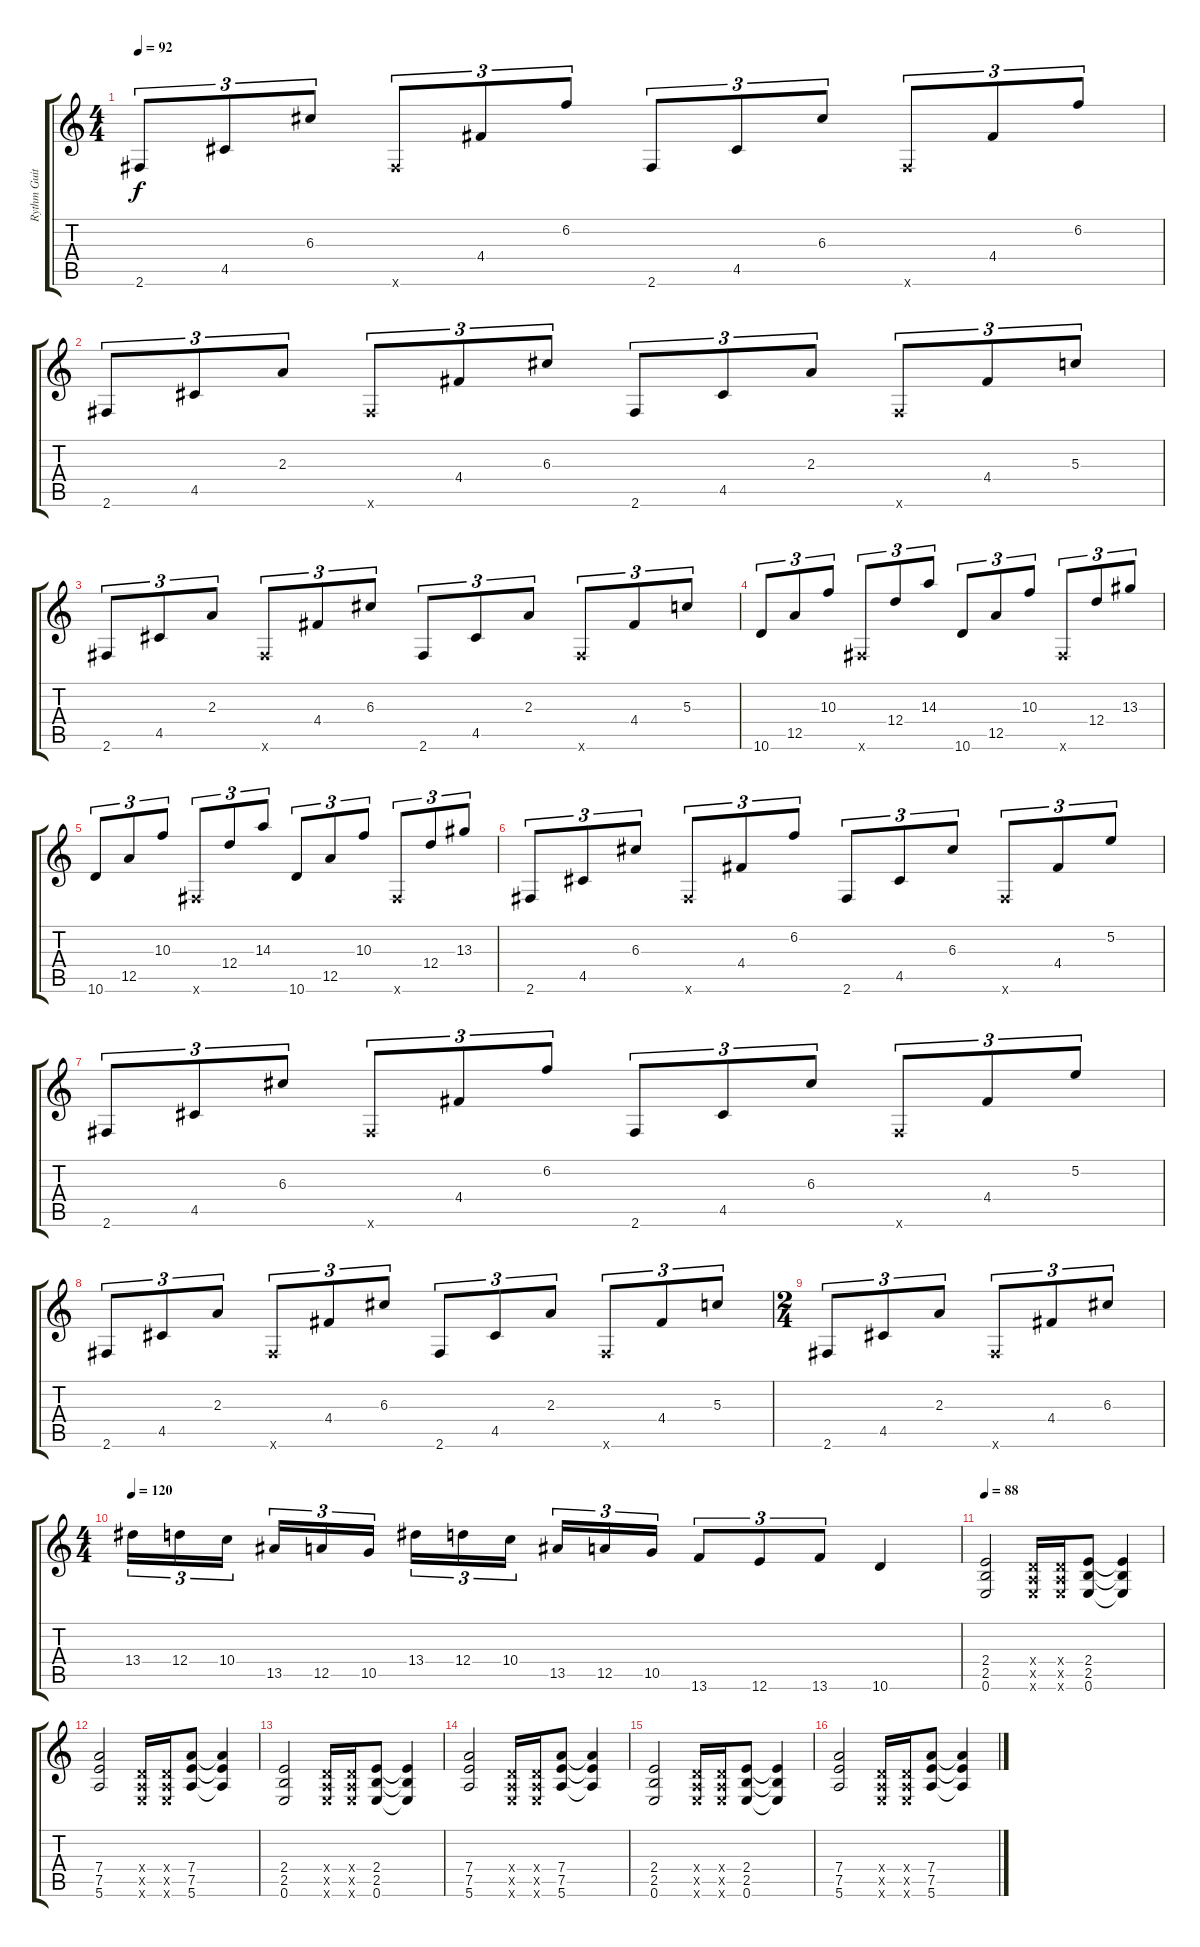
\track ("Rythm Guitar" "Rythm Guit") {instrument acousticguitarsteel}
\staff {score tabs}
\tuning (E4 B3 G3 D3 A2 E2) {hide}
\ts (4 4)
\tempo 92
\clef g2
\ks c
2.6.8{tu (3 2) dy f} 4.5.8{tu (3 2)} 6.3.8{tu (3 2)} 2.6{x}.8{tu (3 2)} 4.4.8{tu (3 2)} 6.2.8{tu (3 2)} 2.6.8{tu (3 2)} 4.5.8{tu (3 2)} 6.3.8{tu (3 2)} 2.6{x}.8{tu (3 2)} 4.4.8{tu (3 2)} 6.2.8{tu (3 2)} |
2.6.8{tu (3 2)} 4.5.8{tu (3 2)} 2.3.8{tu (3 2)} 2.6{x}.8{tu (3 2)} 4.4.8{tu (3 2)} 6.3.8{tu (3 2)} 2.6.8{tu (3 2)} 4.5.8{tu (3 2)} 2.3.8{tu (3 2)} 2.6{x}.8{tu (3 2)} 4.4.8{tu (3 2)} 5.3.8{tu (3 2)} |
2.6.8{tu (3 2)} 4.5.8{tu (3 2)} 2.3.8{tu (3 2)} 2.6{x}.8{tu (3 2)} 4.4.8{tu (3 2)} 6.3.8{tu (3 2)} 2.6.8{tu (3 2)} 4.5.8{tu (3 2)} 2.3.8{tu (3 2)} 2.6{x}.8{tu (3 2)} 4.4.8{tu (3 2)} 5.3.8{tu (3 2)} |
10.6.8{tu (3 2)} 12.5.8{tu (3 2)} 10.3.8{tu (3 2)} 2.6{x}.8{tu (3 2)} 12.4.8{tu (3 2)} 14.3.8{tu (3 2)} 10.6.8{tu (3 2)} 12.5.8{tu (3 2)} 10.3.8{tu (3 2)} 2.6{x}.8{tu (3 2)} 12.4.8{tu (3 2)} 13.3.8{tu (3 2)} |
10.6.8{tu (3 2)} 12.5.8{tu (3 2)} 10.3.8{tu (3 2)} 2.6{x}.8{tu (3 2)} 12.4.8{tu (3 2)} 14.3.8{tu (3 2)} 10.6.8{tu (3 2)} 12.5.8{tu (3 2)} 10.3.8{tu (3 2)} 2.6{x}.8{tu (3 2)} 12.4.8{tu (3 2)} 13.3.8{tu (3 2)} |
2.6.8{tu (3 2)} 4.5.8{tu (3 2)} 6.3.8{tu (3 2)} 2.6{x}.8{tu (3 2)} 4.4.8{tu (3 2)} 6.2.8{tu (3 2)} 2.6.8{tu (3 2)} 4.5.8{tu (3 2)} 6.3.8{tu (3 2)} 2.6{x}.8{tu (3 2)} 4.4.8{tu (3 2)} 5.2.8{tu (3 2)} |
2.6.8{tu (3 2)} 4.5.8{tu (3 2)} 6.3.8{tu (3 2)} 2.6{x}.8{tu (3 2)} 4.4.8{tu (3 2)} 6.2.8{tu (3 2)} 2.6.8{tu (3 2)} 4.5.8{tu (3 2)} 6.3.8{tu (3 2)} 2.6{x}.8{tu (3 2)} 4.4.8{tu (3 2)} 5.2.8{tu (3 2)} |
2.6.8{tu (3 2)} 4.5.8{tu (3 2)} 2.3.8{tu (3 2)} 2.6{x}.8{tu (3 2)} 4.4.8{tu (3 2)} 6.3.8{tu (3 2)} 2.6.8{tu (3 2)} 4.5.8{tu (3 2)} 2.3.8{tu (3 2)} 2.6{x}.8{tu (3 2)} 4.4.8{tu (3 2)} 5.3.8{tu (3 2)} |
\ts (2 4)
2.6.8{tu (3 2)} 4.5.8{tu (3 2)} 2.3.8{tu (3 2)} 2.6{x}.8{tu (3 2)} 4.4.8{tu (3 2)} 6.3.8{tu (3 2)} |
\ts (4 4)
\tempo 120
13.4.16{tu (3 2)} 12.4.16{tu (3 2)} 10.4.16{tu (3 2)} 13.5.16{tu (3 2)} 12.5.16{tu (3 2)} 10.5.16{tu (3 2)} 13.4.16{tu (3 2)} 12.4.16{tu (3 2)} 10.4.16{tu (3 2)} 13.5.16{tu (3 2)} 12.5.16{tu (3 2)} 10.5.16{tu (3 2)} 13.6.8{tu (3 2)} 12.6.8{tu (3 2)} 13.6.8{tu (3 2)} 10.6.4 |
\tempo 88
(2.4 2.5 0.6).2 (0.4{x} 0.5{x} 0.6{x}).16 (0.4{x} 0.5{x} 0.6{x}).16 (2.4 2.5 0.6).8 (2.4{t} 2.5{t} 0.6{t}).4 |
(7.4 7.5 5.6).2 (0.4{x} 0.5{x} 0.6{x}).16 (0.4{x} 0.5{x} 0.6{x}).16 (7.4 7.5 5.6).8 (7.4{t} 7.5{t} 5.6{t}).4 |
(2.4 2.5 0.6).2 (0.4{x} 0.5{x} 0.6{x}).16 (0.4{x} 0.5{x} 0.6{x}).16 (2.4 2.5 0.6).8 (2.4{t} 2.5{t} 0.6{t}).4 |
(7.4 7.5 5.6).2 (0.4{x} 0.5{x} 0.6{x}).16 (0.4{x} 0.5{x} 0.6{x}).16 (7.4 7.5 5.6).8 (7.4{t} 7.5{t} 5.6{t}).4 |
(2.4 2.5 0.6).2 (0.4{x} 0.5{x} 0.6{x}).16 (0.4{x} 0.5{x} 0.6{x}).16 (2.4 2.5 0.6).8 (2.4{t} 2.5{t} 0.6{t}).4 |
(7.4 7.5 5.6).2 (0.4{x} 0.5{x} 0.6{x}).16 (0.4{x} 0.5{x} 0.6{x}).16 (7.4 7.5 5.6).8 (7.4{t} 7.5{t} 5.6{t}).4
